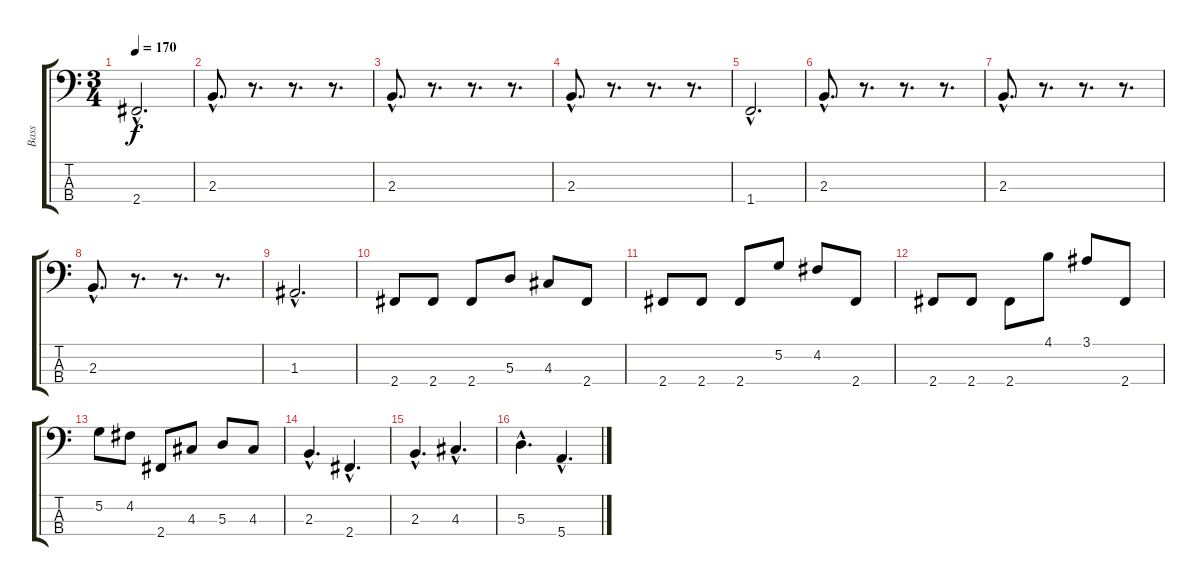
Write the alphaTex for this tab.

\track ("Bass" "Bass") {instrument electricbassfinger}
\staff {score tabs}
\tuning (G2 D2 A1 E1) {hide}
\ts (3 4)
\tempo 170
\clef f4
\ks c
2.4{hac t}.2{d dy f} |
2.3{hac}.8{d} r.8{d} r.8{d} r.8{d} |
2.3{hac}.8{d} r.8{d} r.8{d} r.8{d} |
2.3{hac}.8{d} r.8{d} r.8{d} r.8{d} |
1.4{hac}.2{d} |
2.3{hac}.8{d} r.8{d} r.8{d} r.8{d} |
2.3{hac}.8{d} r.8{d} r.8{d} r.8{d} |
2.3{hac}.8{d} r.8{d} r.8{d} r.8{d} |
1.3{hac}.2{d} |
2.4.8 2.4.8 2.4.8 5.3.8 4.3.8 2.4.8 |
2.4.8 2.4.8 2.4.8 5.2.8 4.2.8 2.4.8 |
2.4.8 2.4.8 2.4.8 4.1.8 3.1.8 2.4.8 |
5.2.8 4.2.8 2.4.8 4.3.8 5.3.8 4.3.8 |
2.3{hac}.4{d} 2.4{hac}.4{d} |
2.3{hac}.4{d} 4.3{hac}.4{d} |
5.3{hac}.4{d} 5.4{hac}.4{d}
